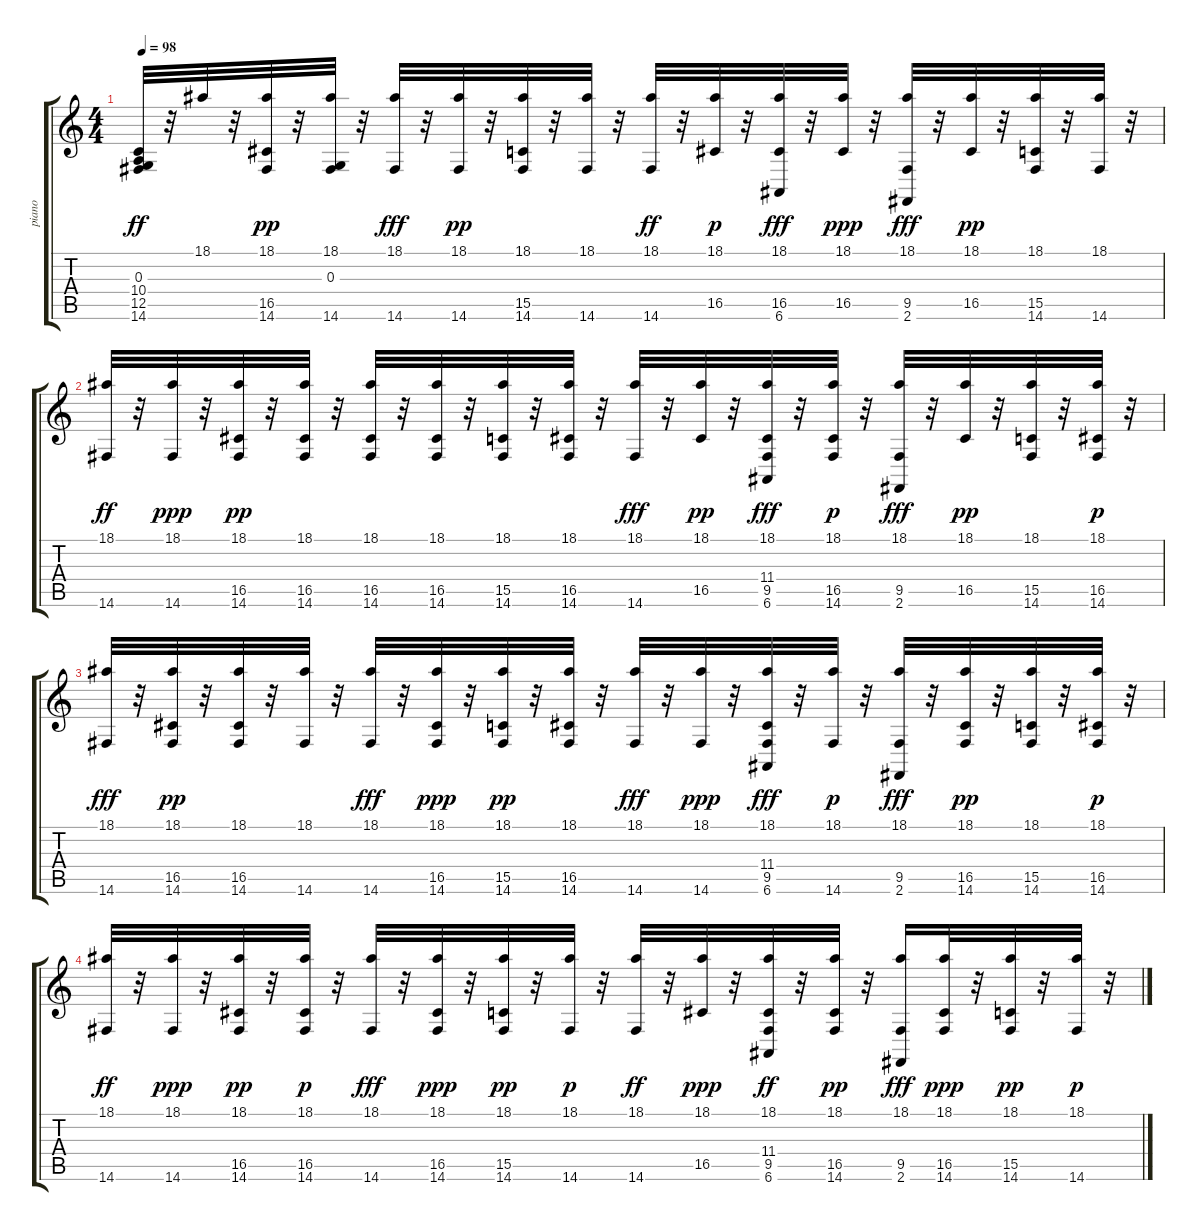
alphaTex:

\track ("piano" "piano") {instrument acousticgrandpiano}
\staff {score tabs}
\tuning (E4 B3 G3 D3 A2 E2) {hide}
\ts (4 4)
\tempo 98
\clef g2
\ks c
(0.3 10.4 12.5 14.6).32{dy ff instrument acousticgrandpiano} r.32 18.1.32 r.32 (18.1 16.5 14.6).32{dy pp} r.32 (18.1 0.3 14.6).32 r.32 (18.1 14.6).32{dy fff} r.32 (18.1 14.6).32{dy pp} r.32 (18.1 15.5 14.6).32 r.32 (18.1 14.6).32 r.32 (18.1 14.6).32{dy ff} r.32 (18.1 16.5).32{dy p} r.32 (18.1 16.5 6.6).32{dy fff} r.32 (18.1 16.5).32{dy ppp} r.32 (18.1 9.5 2.6).32{dy fff} r.32 (18.1 16.5).32{dy pp} r.32 (18.1 15.5 14.6).32 r.32 (18.1 14.6).32 r.32 |
(18.1 14.6).32{dy ff} r.32 (18.1 14.6).32{dy ppp} r.32 (18.1 16.5 14.6).32{dy pp} r.32 (18.1 16.5 14.6).32 r.32 (18.1 16.5 14.6).32 r.32 (18.1 16.5 14.6).32 r.32 (18.1 15.5 14.6).32 r.32 (18.1 16.5 14.6).32 r.32 (18.1 14.6).32{dy fff} r.32 (18.1 16.5).32{dy pp} r.32 (18.1 11.4 9.5 6.6).32{dy fff} r.32 (18.1 16.5 14.6).32{dy p} r.32 (18.1 9.5 2.6).32{dy fff} r.32 (18.1 16.5).32{dy pp} r.32 (18.1 15.5 14.6).32 r.32 (18.1 16.5 14.6).32{dy p} r.32 |
(18.1 14.6).32{dy fff} r.32 (18.1 16.5 14.6).32{dy pp} r.32 (18.1 16.5 14.6).32 r.32 (18.1 14.6).32 r.32 (18.1 14.6).32{dy fff} r.32 (18.1 16.5 14.6).32{dy ppp} r.32 (18.1 15.5 14.6).32{dy pp} r.32 (18.1 16.5 14.6).32 r.32 (18.1 14.6).32{dy fff} r.32 (18.1 14.6).32{dy ppp} r.32 (18.1 11.4 9.5 6.6).32{dy fff} r.32 (18.1 14.6).32{dy p} r.32 (18.1 9.5 2.6).32{dy fff} r.32 (18.1 16.5 14.6).32{dy pp} r.32 (18.1 15.5 14.6).32 r.32 (18.1 16.5 14.6).32{dy p} r.32 |
(18.1 14.6).32{dy ff} r.32 (18.1 14.6).32{dy ppp} r.32 (18.1 16.5 14.6).32{dy pp} r.32 (18.1 16.5 14.6).32{dy p} r.32 (18.1 14.6).32{dy fff} r.32 (18.1 16.5 14.6).32{dy ppp} r.32 (18.1 15.5 14.6).32{dy pp} r.32 (18.1 14.6).32{dy p} r.32 (18.1 14.6).32{dy ff} r.32 (18.1 16.5).32{dy ppp} r.32 (18.1 11.4 9.5 6.6).32{dy ff} r.32 (18.1 16.5 14.6).32{dy pp} r.32 (18.1 9.5 2.6).16{dy fff} (18.1 16.5 14.6).32{dy ppp} r.32 (18.1 15.5 14.6).32{dy pp} r.32 (18.1 14.6).32{dy p} r.32
